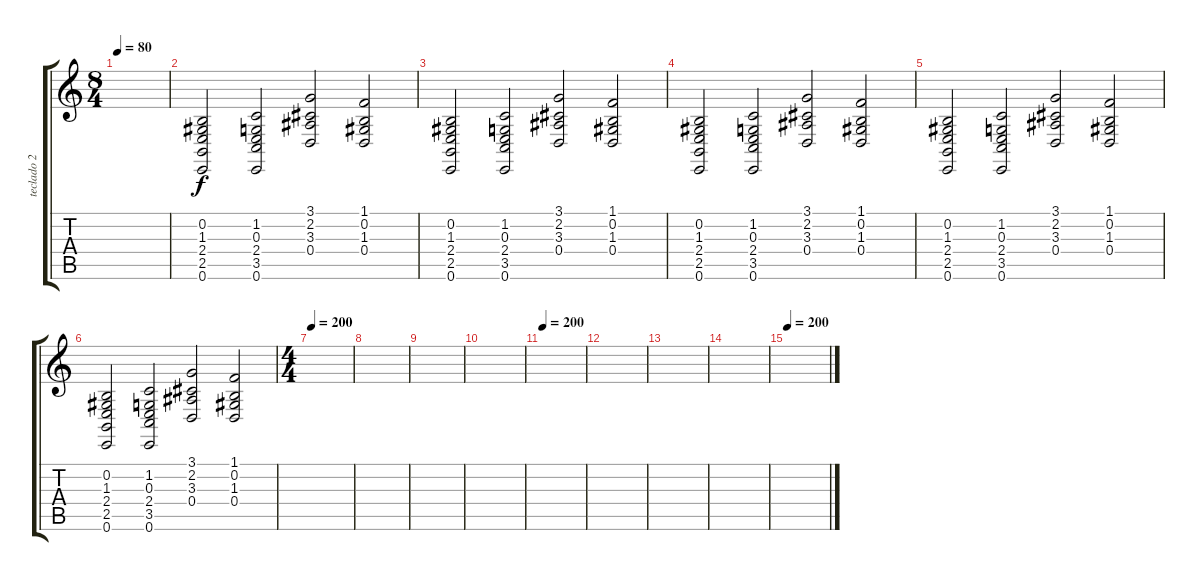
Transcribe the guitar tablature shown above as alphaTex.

\track ("teclado 2" "teclado 2") {instrument choiraahs}
\staff {score tabs}
\tuning (E4 B3 G3 D3 A2 E2) {hide}
\ts (8 4)
\tempo 80
\tempo 70
\tempo 80
\clef g2
\ks c
|
(0.2 1.3 2.4 2.5 0.6).2 (1.2 0.3 2.4 3.5 0.6).2 (3.1 2.2 3.3 0.4).2 (1.1 0.2 1.3 0.4).2 |
(0.2 1.3 2.4 2.5 0.6).2 (1.2 0.3 2.4 3.5 0.6).2 (3.1 2.2 3.3 0.4).2 (1.1 0.2 1.3 0.4).2 |
(0.2 1.3 2.4 2.5 0.6).2 (1.2 0.3 2.4 3.5 0.6).2 (3.1 2.2 3.3 0.4).2 (1.1 0.2 1.3 0.4).2 |
(0.2 1.3 2.4 2.5 0.6).2 (1.2 0.3 2.4 3.5 0.6).2 (3.1 2.2 3.3 0.4).2 (1.1 0.2 1.3 0.4).2 |
(0.2 1.3 2.4 2.5 0.6).2 (1.2 0.3 2.4 3.5 0.6).2 (3.1 2.2 3.3 0.4).2 (1.1 0.2 1.3 0.4).2 |
\ts (4 4)
\tempo 200
|
|
|
|
\tempo 200
|
|
|
|
\tempo 200
